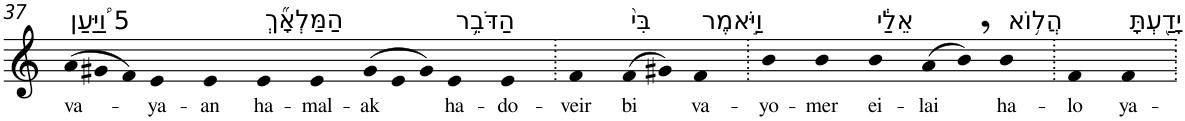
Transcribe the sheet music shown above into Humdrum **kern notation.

**kern	**text
*part1	*part1
*staff1	*staff1
*I"Piano	*
*I'Pno	*
!!LO:PB:g=z
*clefG2	*
*k[]	*
=37	=37
!LO:TX:a:t=5 וַ֠יַּעַן	!
!	!LO:LY:b
(>12a	va-
12g#X	.
12f)	.
!	!LO:LY:b
4e	-ya-
!	!LO:LY:b
4e	-an
!LO:TX:a:t=הַמַּלְאָ֞ךְ	!
!	!LO:LY:b
4e	ha-
!	!LO:LY:b
4e	-mal-
!	!LO:LY:b
(>12g#	-ak
12e	.
12g#)	.
!LO:TX:a:t=הַדֹּבֵ֥ר	!
!	!LO:LY:b
4e	ha-
!	!LO:LY:b
4e	-do-
=38.	=38.
!	!LO:LY:b
4f	-veir
!LO:TX:a:t=בִּי֙	!
!	!LO:LY:b
(>8f	bi
8g#X)	.
!LO:TX:a:t=וַיֹּ֣אמֶר	!
!	!LO:LY:b
4f	va-
=39.	=39.
!	!LO:LY:b
4b	-yo-
!	!LO:LY:b
4b	-mer
!LO:TX:a:t=אֵלַ֔י	!
!	!LO:LY:b
4b	ei-
!	!LO:LY:b
(>8a	-lai
8b,)	.
!LO:TX:a:t=הֲל֥וֹא	!
!	!LO:LY:b
4b	ha-
=40.	=40.
!	!LO:LY:b
4f	-lo
!LO:TX:a:t=יָדַ֖עְתָּ	!
!	!LO:LY:b
4f	ya-
=.	=.
*-	*-
